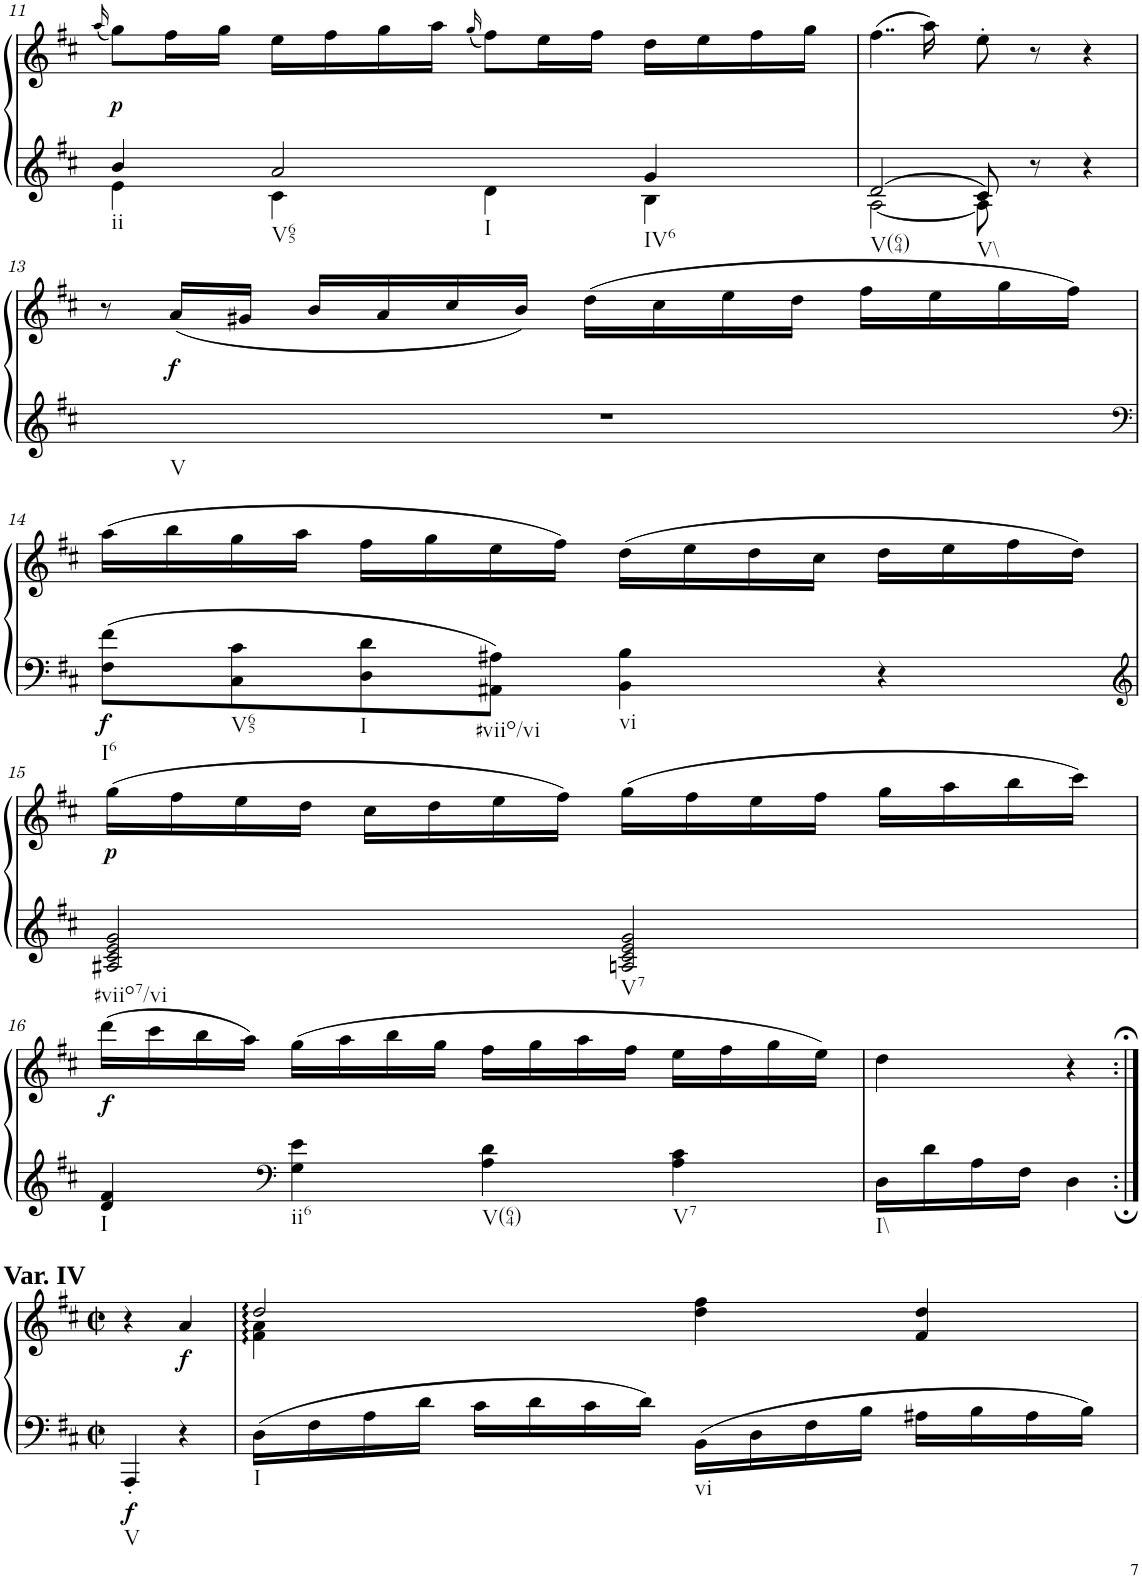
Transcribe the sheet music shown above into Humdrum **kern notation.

**kern	**kern	**dynam
*part1	*part1	*part1
*staff2	*staff1	*staff1/2
*I"unbenannt2	*	*
!!LO:PB:g=z
*clefG2	*clefG2	*
*k[f#c#]	*k[f#c#]	*
*M2/2	*M2/2	*
*met(c|)	*met(c|)	*
=11	=11	=11
.	(16qaa/	.
*^	*	*
!LO:TX:b:t=ii	!	!	!
!	!	!	!LO:DY:b
4b/	4e\	8gg\L)	p
.	.	16ff#\L	.
.	.	16gg\JJ	.
!LO:TX:b:t=V65	!	!	!
!LO:TX:b:t=I	!	!	!
2a/	4c#\	16ee\LL	.
.	.	16ff#\	.
.	.	16gg\	.
.	.	16aa\JJ	.
.	.	(16qgg/	.
.	4d\	8ff#\L)	.
.	.	16ee\L	.
.	.	16ff#\JJ	.
!LO:TX:b:t=IV6	!	!	!
4g/	4B\	16dd\LL	.
.	.	16ee\	.
.	.	16ff#\	.
.	.	16gg\JJ	.
=12	=12	=12	=12
!LO:TX:b:t=V(64)	!	!	!
2d/	[2A\	(4..ff#\	.
.	.	16aa\)	.
!LO:TX:b:t=V\\	!	!	!
8c#/	8A\]	8ee'\	.
8r	4.ryy	8r	.
4r	.	4r	.
*v	*v	*	*
!!LO:LB:g=z
=13	=13	=13
!LO:TX:b:t=V	!	!
1r	8r	.
!	!	!LO:DY:b
.	(16a/LL	f
.	16g#X/JJ	.
.	16b/LL	.
.	16a/	.
.	16cc#/	.
.	16b/JJ)	.
.	(16dd\LL	.
.	16cc#\	.
.	16ee\	.
.	16dd\JJ	.
.	16ff#\LL	.
.	16ee\	.
.	16gg\	.
.	16ff#\JJ)	.
!!LO:LB:g=z
=14	=14	=14
*clefF4	*	*
!LO:TX:b:t=I6	!	!
!	!	!LO:DY:b=2
8F#\ 8f#\L	(16aa\LL	f
.	16bb\	.
!LO:TX:b:t=V65	!	!
8C#\ 8c#\	16gg\	.
.	16aa\JJ	.
!LO:TX:b:t=I	!	!
8D\ 8d\	16ff#\LL	.
.	16gg\	.
!LO:TX:b:t=#viio/vi	!	!
8AA#X\ 8A#X\J	16ee\	.
.	16ff#\JJ)	.
!LO:TX:b:t=vi	!	!
4BB\ 4B\	(16dd\LL	.
.	16ee\	.
.	16dd\	.
.	16cc#\JJ	.
4r	16dd\LL	.
.	16ee\	.
.	16ff#\	.
.	16dd\JJ)	.
!!LO:LB:g=z
=15	=15	=15
*clefG2	*	*
!LO:TX:b:t=#viio7/vi	!	!
!	!	!LO:DY:b
2A#X/ 2c#/ 2e/ 2g/	(16gg\LL	p
.	16ff#\	.
.	16ee\	.
.	16dd\JJ	.
.	16cc#\LL	.
.	16dd\	.
.	16ee\	.
.	16ff#\JJ)	.
!LO:TX:b:t=V7	!	!
2An/ 2c#/ 2e/ 2g/	(16gg\LL	.
.	16ff#\	.
.	16ee\	.
.	16ff#\JJ	.
.	16gg\LL	.
.	16aa\	.
.	16bb\	.
.	16ccc#\JJ)	.
!!LO:LB:g=z
=16	=16	=16
!LO:TX:b:t=I	!	!
!	!	!LO:DY:b
4d/ 4f#/	(16ddd\LL	f
.	16ccc#\	.
.	16bb\	.
.	16aa\JJ)	.
*clefF4	*	*
!LO:TX:b:t=ii6	!	!
4G\ 4e\	(16gg\LL	.
.	16aa\	.
.	16bb\	.
.	16gg\JJ	.
!LO:TX:b:t=V(64)	!	!
4A\ 4d\	16ff#\LL	.
.	16gg\	.
.	16aa\	.
.	16ff#\JJ	.
!LO:TX:b:t=V7	!	!
4A\ 4c#\	16ee\LL	.
.	16ff#\	.
.	16gg\	.
.	16ee\JJ)	.
=17	=17	=17
!LO:TX:b:t=I\\	!	!
16D\LL	4dd\	.
16d\	.	.
16A\	.	.
16F#\JJ	.	.
4D\	4r	.
!!LO:LB:g=z
=:|!	=:|!	=:|!
*clefF4	*clefG2	*
*M2/2	*M2/2	*
*met(c|)	*met(c|)	*
!LO:TX:b:t=V	!	!
!	!	!LO:DY:b=2
4AAA'/	4r	f
!	!LO:TX:a:B:t=Var. IV	!
!	!	!LO:DY:b
4r	4a/	f
=1	=1	=1
*	*^	*
!LO:TX:b:t=I	!	!	!
16D\LL	2dd/	4f#\ 4a\	.
16F#\	.	.	.
16A\	.	.	.
16d\JJ	.	.	.
16c#\LL	.	2.ryy	.
16d\	.	.	.
16c#\	.	.	.
16d\JJ	.	.	.
!LO:TX:b:t=vi	!	!	!
16BB\LL	4dd\ 4ff#\	.	.
16D\	.	.	.
16F#\	.	.	.
16B\JJ	.	.	.
16A#X\LL	4f#/ 4dd/	.	.
16B\	.	.	.
16A#\	.	.	.
16B\JJ	.	.	.
*	*v	*v	*
=	=	=
*-	*-	*-
